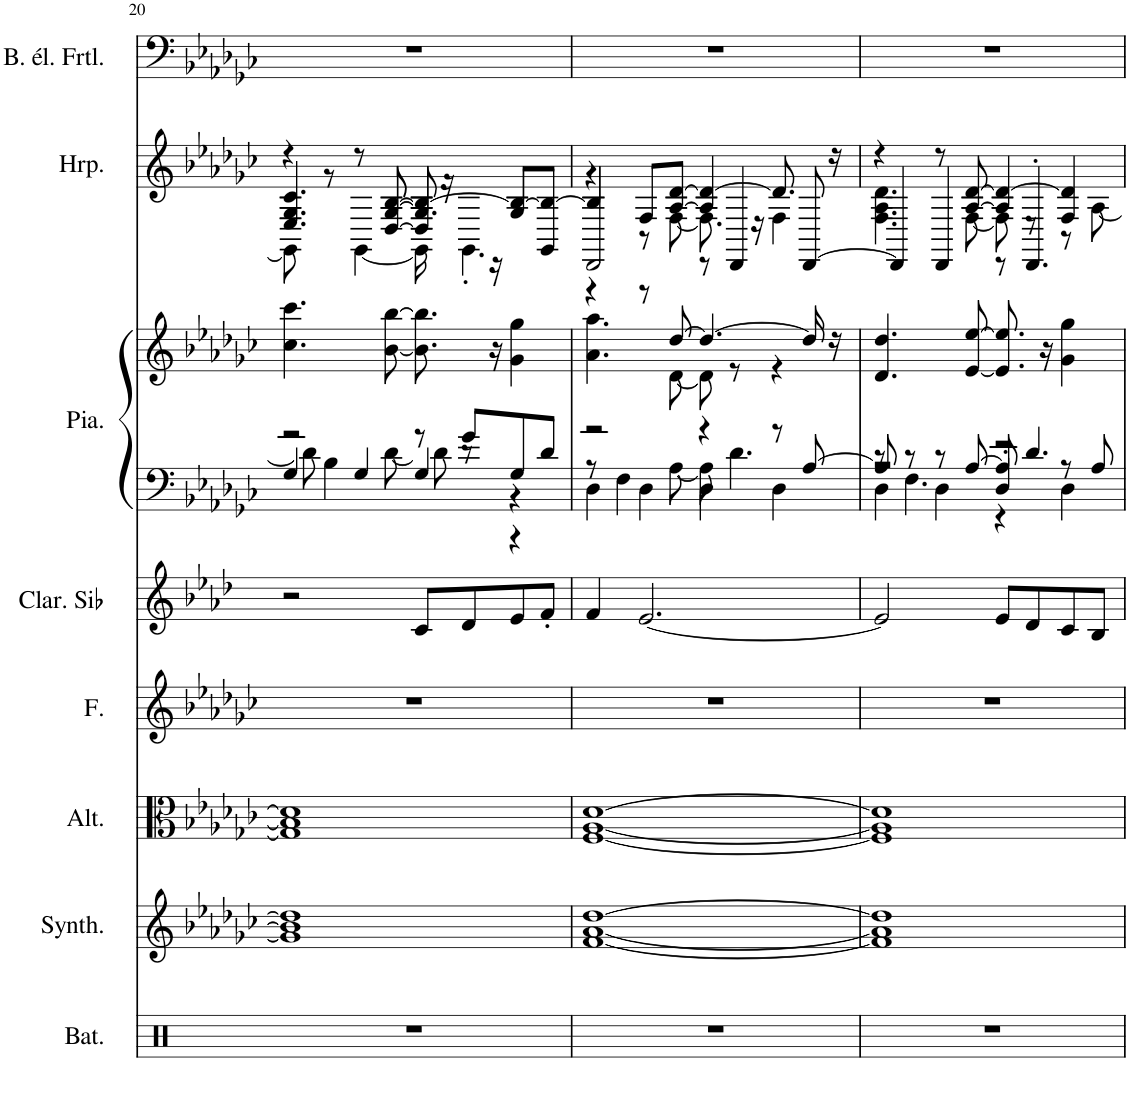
**kern	**kern	**kern	**kern	**kern	**kern	**kern	**kern	**kern
*part8	*part7	*part6	*part5	*part4	*part3	*part3	*part2	*part1
*staff9	*staff8	*staff7	*staff6	*staff5	*staff4	*staff3	*staff2	*staff1
*I"Batterie, Drums	*I"Synthétiseur d'instruments à cordes, Synth Strings 1	*I"Altos, String Ensemble 1	*I"Femmes, Choir Aahs	*I"Clarinette en Sib	*I"Piano, Bright Acoustic Piano	*	*I"Harpe	*I"Basse électrique fretless, Fretless Bass
*I'Bat.	*I'Synth.	*I'Alt.	*I'F.	*I'Clar. Sib	*I'Pia.	*	*I'Hrp.	*I'B. él. Frtl.
!!LO:PB:g=z
*clefX	*clefG2	*clefC3	*clefG2	*clefG2	*clefF4	*clefF4	*clefG2	*clefF4
*	*	*	*	*Trd1c2	*	*	*	*Trd7c12
*k[b-e-a-d-g-c-]	*k[b-e-a-d-g-c-]	*k[b-e-a-d-g-c-]	*k[b-e-a-d-g-c-]	*k[b-e-a-d-]	*k[b-e-a-d-g-c-]	*k[b-e-a-d-g-c-]	*k[b-e-a-d-g-c-]	*k[b-e-a-d-g-c-]
*M4/4	*M4/4	*M4/4	*M4/4	*M4/4	*M4/4	*M4/4	*M4/4	*M4/4
=20	=20	=20	=20	=20	=20	=20	=20	=20
*	*	*	*	*	*^	*	*^	*
*	*	*	*	*	*	*^	*	*	*^	*
1r	1g-] 1b-] 1dd-]	1G-] 1B-] 1d-]	1r	2r	2r	8d-\]	4G-/	4.cc-\ 4.ccc-\	4r	8GG-\]	4.E-/ 4.G-/ 4.c-/	1r
.	.	.	.	.	.	4B-\	.	.	.	8r	.	.
.	.	.	.	.	.	.	4G-/	.	8r	[4GG-\	.	.
.	.	.	.	.	.	[8d-\	.	[8b-\ [8bb-\	[8D-/ [8B-/	.	[8G-/	.
.	.	.	.	8c/L	8r	8d-\]	4G-/	8.b-\] 8.bb-\]	4D-/] 4B-/_	16GG-\]	8.G-/]	.
.	.	.	.	.	.	.	.	.	.	16r	.	.
.	.	.	.	8d-/	8g-/L	8r	.	.	.	4.GG-'\	.	.
.	.	.	.	.	.	.	.	16r	.	.	16r	.
.	.	.	.	8e-/	8G-/	4r	4r	4g-\ 4gg-\	8B-/L_	.	4G-/	.
.	.	.	.	8f'/J	8d-/J	.	.	.	8GG-/ 8B-/_J	.	.	.
=21	=21	=21	=21	=21	=21	=21	=21	=21	=21	=21	=21	=21
*	*	*	*	*	*	*	*	*^	*	*	*	*
1r	[1f [1a- [1dd-	[1F [1A- [1d-	1r	4f/	2r	8r	4D-\	4r	4.a-\ 4.aa-\	4B-/]	4r	2DD-/	1r
.	.	.	.	.	.	4F\	.	.	.	.	.	.	.
.	.	.	.	[2.e-/	.	.	4D-\	8r	.	8F/L	8r	.	.
.	.	.	.	.	.	[8A-\	.	[8dd-/	[8d-\	[8A-/ [8d-/J	[8F\	.	.
.	.	.	.	.	4r	8A-\]	4D-\	4.dd-/_	8d-\]	4A-/] 4d-/_	8.F\]	8r	.
.	.	.	.	.	.	4.d-\	.	.	8r	.	.	4DD-/	.
.	.	.	.	.	.	.	.	.	.	.	16r	.	.
.	.	.	.	.	8r	.	4D-\	.	4r	8.d-/]	4F\	.	.
.	.	.	.	.	[8A-/	.	.	16dd-/]	.	.	.	[8DD-/	.
.	.	.	.	.	.	.	.	16r	.	16r	.	.	.
*	*	*	*	*	*	*	*	*v	*v	*	*	*	*
=22	=22	=22	=22	=22	=22	=22	=22	=22	=22	=22	=22	=22
*	*	*	*	*	*	*	*^	*	*	*	*	*
1r	1f] 1a-] 1dd-]	1F] 1A-] 1d-]	1r	2e-/]	8A-/]	8r	2r	4D-\	4.d-/ 4.dd-/	4r	4.F\ 4.A-\ 4.d-\	4DD-/]	1r
.	.	.	.	.	8r	4.F\	.	.	.	.	.	.	.
.	.	.	.	.	8r	.	.	4D-\	.	8r	.	4DD-/	.
.	.	.	.	.	[8A-/	.	.	.	[8e-/ [8ee-/	[8A-/ [8d-/	[8F\	.	.
.	.	.	.	8e-/L	8A-/]	2r	4D-'/	4r	8.e-/] 8.ee-/]	4A-/] 4d-/_	8F\]	8r	.
.	.	.	.	8d-/	4.d-/	.	.	.	.	.	8r	4.DD-'/	.
.	.	.	.	.	.	.	.	.	16r	.	.	.	.
.	.	.	.	8c/	.	.	8r	4D-\	4g-\ 4gg-\	4F/ 4d-/]	8r	.	.
.	.	.	.	8B-/J	.	.	8A-/	.	.	.	[8A-\	.	.
*	*	*	*	*	*v	*v	*v	*v	*	*v	*v	*v	*
=	=	=	=	=	=	=	=	=
*-	*-	*-	*-	*-	*-	*-	*-	*-
